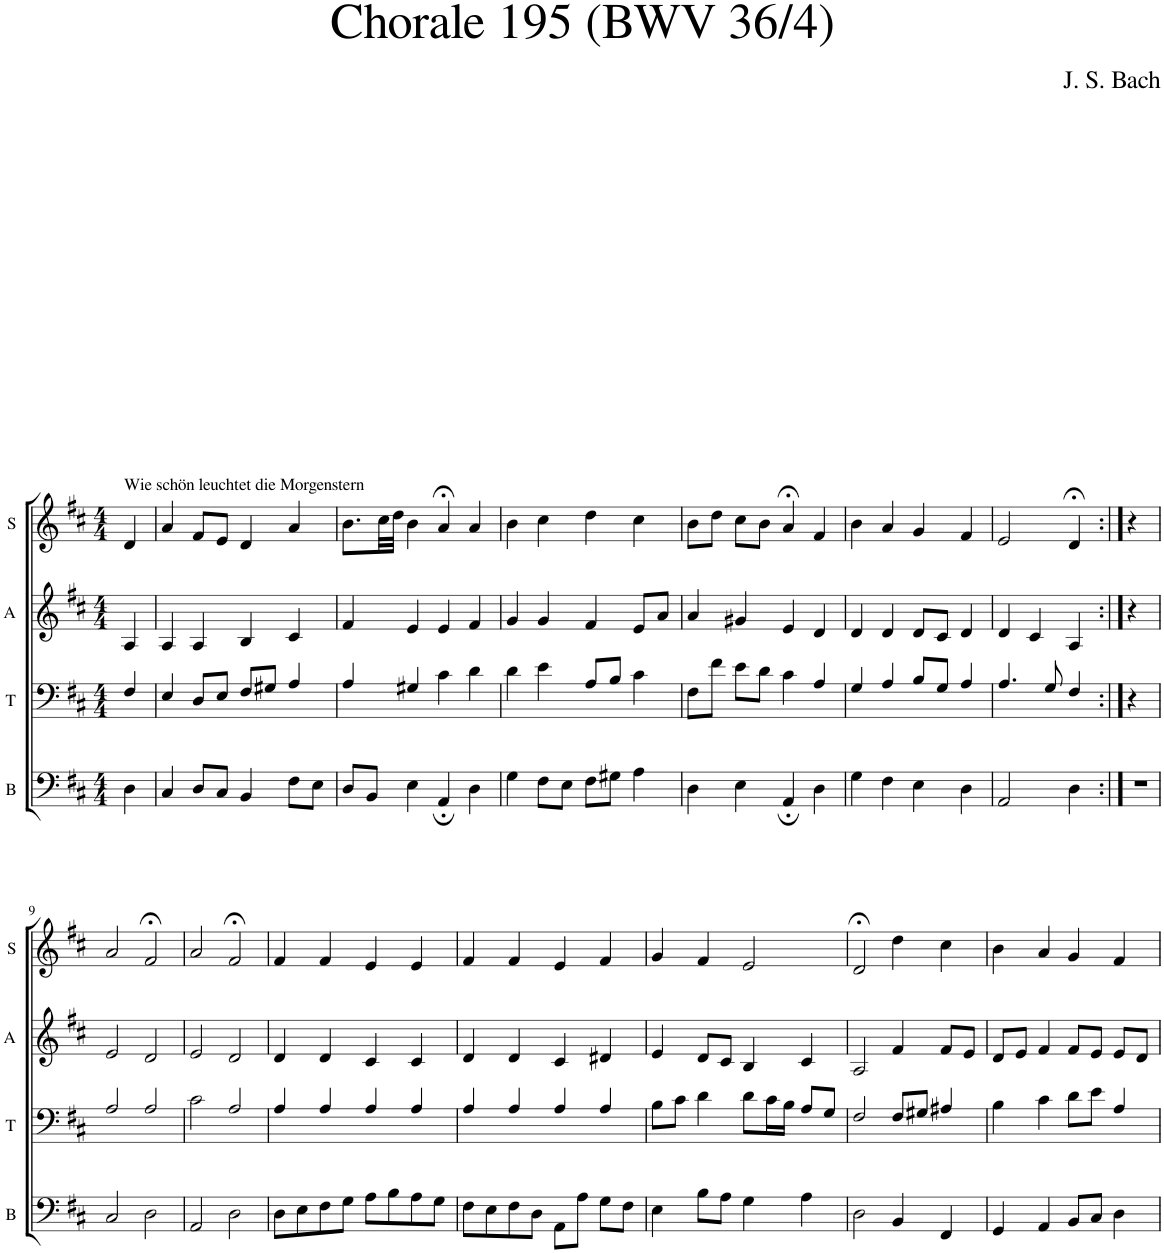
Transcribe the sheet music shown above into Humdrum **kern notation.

**kern	**kern	**kern	**kern
*part4	*part3	*part2	*part1
*staff4	*staff3	*staff2	*staff1
*I"B	*I"T	*I"A	*I"S
*I'B	*I'T	*I'A	*I'S
*clefF4	*clefF4	*clefG2	*clefG2
*k[f#c#]	*k[f#c#]	*k[f#c#]	*k[f#c#]
*M4/4	*M4/4	*M4/4	*M4/4
=1	=1	=1	=1
!	!	!	!LO:TX:a:t=Wie schön leuchtet die Morgenstern
4D\	4F#/	4A/	4d/
=2	=2	=2	=2
4C#/	4E/	4A/	4a/
8D/L	8D/L	4A/	8f#/L
8C#/J	8E/J	.	8e/J
4BB/	8F#/L	4B/	4d/
.	8G#X/J	.	.
8F#\L	4A/	4c#/	4a/
8E\J	.	.	.
=3	=3	=3	=3
8D/L	4A/	4f#/	8.b\L
8BB/J	.	.	.
.	.	.	32cc#\LL
.	.	.	32dd\JJJ
4E\	4G#X/	4e/	4b\
4AA;/	4c#\	4e/	4a;</
4D\	4d\	4f#/	4a/
=4	=4	=4	=4
4G\	4d\	4g/	4b\
8F#\L	4e\	4g/	4cc#\
8E\J	.	.	.
8F#\L	8A/L	4f#/	4dd\
8G#X\J	8B/J	.	.
4A\	4c#\	8e/L	4cc#\
.	.	8a/J	.
=5	=5	=5	=5
4D\	8F#\L	4a/	8b\L
.	8f#\J	.	8dd\J
4E\	8e\L	4g#X/	8cc#\L
.	8d\J	.	8b\J
4AA;/	4c#\	4e/	4a;</
4D\	4A/	4d/	4f#/
=6	=6	=6	=6
4G\	4G/	4d/	4b\
4F#\	4A/	4d/	4a/
4E\	8B/L	8d/L	4g/
.	8G/J	8c#/J	.
4D\	4A/	4d/	4f#/
=7	=7	=7	=7
2AA/	4.A/	4d/	2e/
.	.	4c#/	.
.	8G/	.	.
4D\	4F#/	4A/	4d;</
=8:|!	=8:|!	=8:|!	=8:|!
1r	4r	4r	4r
.	2.ryy	2.ryy	2.ryy
!!LO:LB:g=z
=9	=9	=9	=9
2C#/	2A/	2e/	2a/
2D\	2A/	2d/	2f#;</
=10	=10	=10	=10
2AA/	2c#\	2e/	2a/
2D\	2A/	2d/	2f#;</
=11	=11	=11	=11
8D\L	4A/	4d/	4f#/
8E\	.	.	.
8F#\	4A/	4d/	4f#/
8G\J	.	.	.
8A\L	4A/	4c#/	4e/
8B\	.	.	.
8A\	4A/	4c#/	4e/
8G\J	.	.	.
=12	=12	=12	=12
8F#\L	4A/	4d/	4f#/
8E\	.	.	.
8F#\	4A/	4d/	4f#/
8D\J	.	.	.
8AA\L	4A/	4c#/	4e/
8A\J	.	.	.
8G\L	4A/	4d#X/	4f#/
8F#\J	.	.	.
=13	=13	=13	=13
4E\	8B\L	4e/	4g/
.	8c#\J	.	.
8B\L	4d\	8d/L	4f#/
8A\J	.	8c#/J	.
4G\	8d\L	4B/	2e/
.	16c#\L	.	.
.	16B\JJ	.	.
4A\	8A/L	4c#/	.
.	8G/J	.	.
=14	=14	=14	=14
2D\	2F#/	2A/	2d;</
4BB/	8F#/L	4f#/	4dd\
.	8G#X/J	.	.
4FF#/	4A#X/	8f#/L	4cc#\
.	.	8e/J	.
=15	=15	=15	=15
4GG/	4B\	8d/L	4b\
.	.	8e/J	.
4AA/	4c#\	4f#/	4a/
8BB/L	8d\L	8f#/L	4g/
8C#/J	8e\J	8e/J	.
4D\	4A/	8e/L	4f#/
.	.	8d/J	.
=	=	=	=
*-	*-	*-	*-
